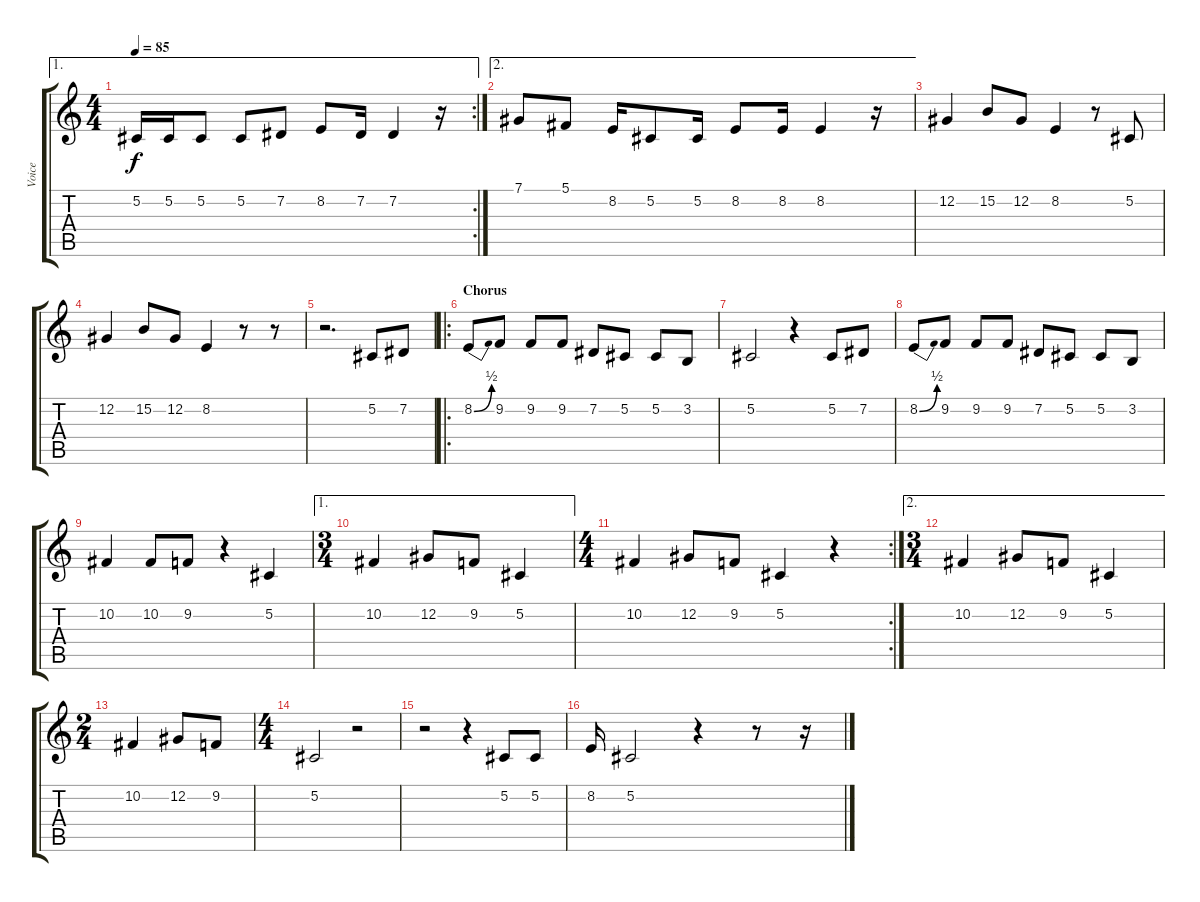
\track ("Voice" "Voice") {instrument tangoaccordion}
\staff {score tabs}
\tuning (Db4 Ab3 Gb3 Db3 Ab2 Db2) {hide}
\ae 1
\rc 2
\ts (4 4)
\tempo 85
\clef g2
\ks c
5.2.16{dy f} 5.2.16 5.2.8 5.2.8 7.2.8 8.2.8 7.2.16 7.2.4 r.16 |
\ae 2
7.1.8 5.1.8 8.2.16 5.2.8 5.2.16 8.2.8 8.2.16 8.2.4 r.16 |
12.2.4 15.2.8 12.2.8 8.2.4 r.8 5.2.8 |
12.2.4 15.2.8 12.2.8 8.2.4 r.8 r.8 |
r.2{d} 5.2.8 7.2.8 |
\ro
\section ("" "Chorus ")
8.2{be (bend 0 0 60 2)}.8 9.2.8 9.2.8 9.2.8 7.2.8 5.2.8 5.2.8 3.2.8 |
5.2.2 r.4 5.2.8 7.2.8 |
8.2{be (bend 0 0 60 2)}.8 9.2.8 9.2.8 9.2.8 7.2.8 5.2.8 5.2.8 3.2.8 |
10.2.4 10.2.8 9.2.8 r.4 5.2.4 |
\ae 1
\ts (3 4)
10.2.4 12.2.8 9.2.8 5.2.4 |
\rc 2
\ts (4 4)
10.2.4 12.2.8 9.2.8 5.2.4 r.4 |
\ae 2
\ts (3 4)
10.2.4 12.2.8 9.2.8 5.2.4 |
\ts (2 4)
10.2.4 12.2.8 9.2.8 |
\ts (4 4)
5.2.2 r.2 |
r.2 r.4 5.2.8 5.2.8 |
8.2.16 5.2.2 r.4 r.8 r.16
